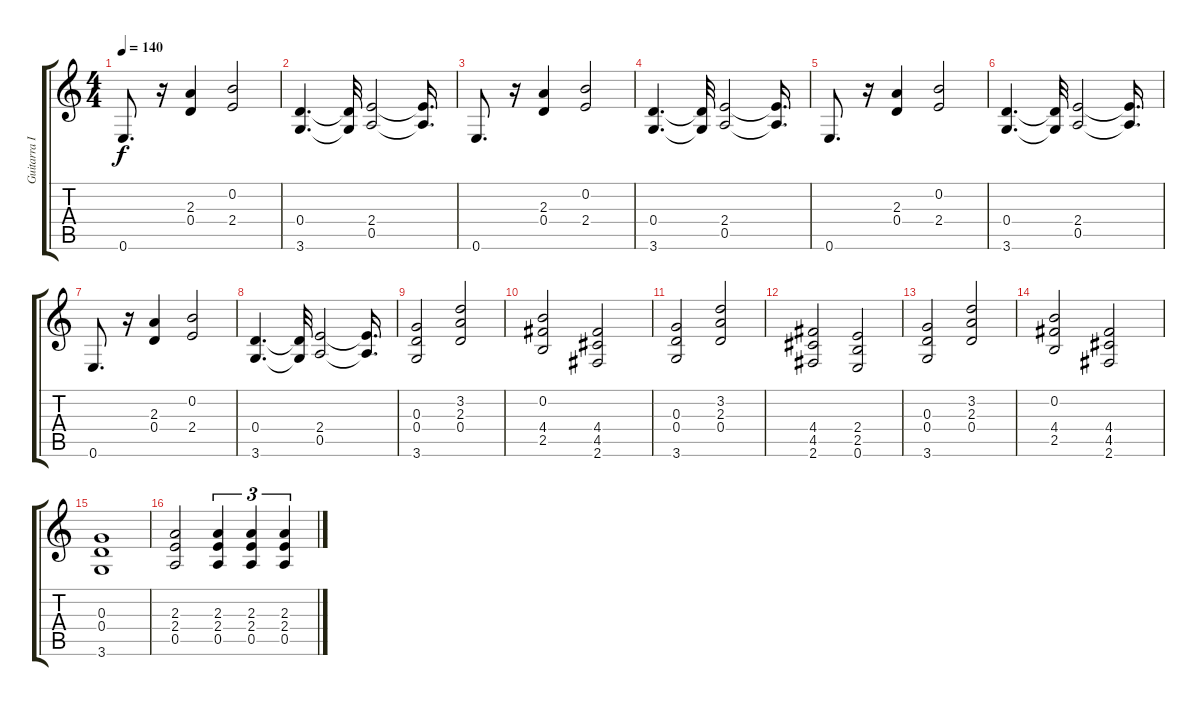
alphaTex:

\track ("Guitarra II" "Guitarra I") {instrument distortionguitar}
\staff {score tabs}
\tuning (E4 B3 G3 D3 A2 E2) {hide}
\ts (4 4)
\tempo 140
\clef g2
\ks c
0.6.8{d dy f} r.16 (2.3 0.4).4 (0.2 2.4).2 |
(0.4 3.6).4{d} (0.4{t} 3.6{t}).32 (2.4 0.5).2 (2.4{t} 0.5{t}).16{d} |
0.6.8{d} r.16 (2.3 0.4).4 (0.2 2.4).2 |
(0.4 3.6).4{d} (0.4{t} 3.6{t}).32 (2.4 0.5).2 (2.4{t} 0.5{t}).16{d} |
0.6.8{d} r.16 (2.3 0.4).4 (0.2 2.4).2 |
(0.4 3.6).4{d} (0.4{t} 3.6{t}).32 (2.4 0.5).2 (2.4{t} 0.5{t}).16{d} |
0.6.8{d} r.16 (2.3 0.4).4 (0.2 2.4).2 |
(0.4 3.6).4{d} (0.4{t} 3.6{t}).32 (2.4 0.5).2 (2.4{t} 0.5{t}).16{d} |
(0.3 0.4 3.6).2 (3.2 2.3 0.4).2 |
(0.2 4.4 2.5).2 (4.4 4.5 2.6).2 |
(0.3 0.4 3.6).2 (3.2 2.3 0.4).2 |
(4.4 4.5 2.6).2 (2.4 2.5 0.6).2 |
(0.3 0.4 3.6).2 (3.2 2.3 0.4).2 |
(0.2 4.4 2.5).2 (4.4 4.5 2.6).2 |
(0.3 0.4 3.6).1 |
(2.3 2.4 0.5).2 (2.3 2.4 0.5).4{tu (3 2)} (2.3 2.4 0.5).4{tu (3 2)} (2.3 2.4 0.5).4{tu (3 2)}
